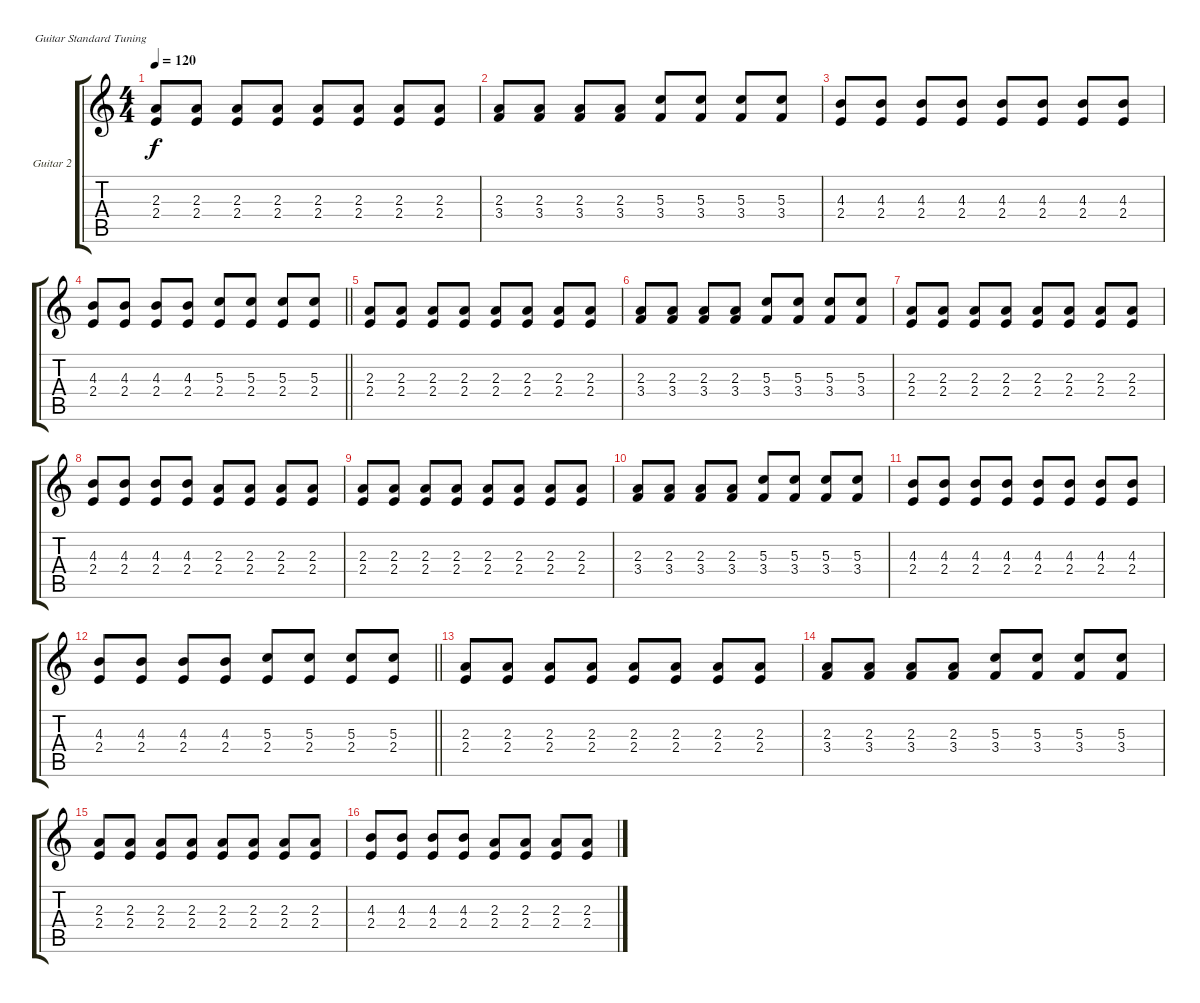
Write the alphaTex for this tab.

\defaultSystemsLayout 4
\bracketExtendMode groupsimilarinstruments
\firstSystemTrackNameOrientation horizontal
\otherSystemsTrackNameOrientation horizontal
\track ("Guitar 2" "Guitar 2") {instrument distortionguitar}
\staff {score tabs}
\tuning (E4 B3 G3 D3 A2 E2)
\ts (4 4)
\tempo 120
\clef g2
\ks c
(2.4 2.3).8{dy f} (2.4 2.3).8 (2.4 2.3).8 (2.4 2.3).8 (2.4 2.3).8 (2.4 2.3).8 (2.4 2.3).8 (2.4 2.3).8 |
(2.3 3.4).8 (2.3 3.4).8 (2.3 3.4).8 (2.3 3.4).8 (5.3 3.4).8 (5.3 3.4).8 (5.3 3.4).8 (5.3 3.4).8 |
(2.4 4.3).8 (2.4 4.3).8 (2.4 4.3).8 (2.4 4.3).8 (2.4 4.3).8 (2.4 4.3).8 (2.4 4.3).8 (2.4 4.3).8 |
\barLineRight lightlight
(2.4 4.3).8 (2.4 4.3).8 (2.4 4.3).8 (2.4 4.3).8 (2.4 5.3).8 (2.4 5.3).8 (2.4 5.3).8 (2.4 5.3).8 |
(2.4 2.3).8 (2.4 2.3).8 (2.4 2.3).8 (2.4 2.3).8 (2.4 2.3).8 (2.4 2.3).8 (2.4 2.3).8 (2.4 2.3).8 |
(2.3 3.4).8 (2.3 3.4).8 (2.3 3.4).8 (2.3 3.4).8 (5.3 3.4).8 (5.3 3.4).8 (5.3 3.4).8 (5.3 3.4).8 |
(2.4 2.3).8 (2.4 2.3).8 (2.4 2.3).8 (2.4 2.3).8 (2.4 2.3).8 (2.4 2.3).8 (2.4 2.3).8 (2.4 2.3).8 |
(2.4 4.3).8 (2.4 4.3).8 (2.4 4.3).8 (2.4 4.3).8 (2.4 2.3).8 (2.4 2.3).8 (2.4 2.3).8 (2.4 2.3).8 |
(2.4 2.3).8 (2.4 2.3).8 (2.4 2.3).8 (2.4 2.3).8 (2.4 2.3).8 (2.4 2.3).8 (2.4 2.3).8 (2.4 2.3).8 |
(2.3 3.4).8 (2.3 3.4).8 (2.3 3.4).8 (2.3 3.4).8 (5.3 3.4).8 (5.3 3.4).8 (5.3 3.4).8 (5.3 3.4).8 |
(2.4 4.3).8 (2.4 4.3).8 (2.4 4.3).8 (2.4 4.3).8 (2.4 4.3).8 (2.4 4.3).8 (2.4 4.3).8 (2.4 4.3).8 |
\barLineRight lightlight
(2.4 4.3).8 (2.4 4.3).8 (2.4 4.3).8 (2.4 4.3).8 (2.4 5.3).8 (2.4 5.3).8 (2.4 5.3).8 (2.4 5.3).8 |
(2.4 2.3).8 (2.4 2.3).8 (2.4 2.3).8 (2.4 2.3).8 (2.4 2.3).8 (2.4 2.3).8 (2.4 2.3).8 (2.4 2.3).8 |
(2.3 3.4).8 (2.3 3.4).8 (2.3 3.4).8 (2.3 3.4).8 (5.3 3.4).8 (5.3 3.4).8 (5.3 3.4).8 (5.3 3.4).8 |
(2.4 2.3).8 (2.4 2.3).8 (2.4 2.3).8 (2.4 2.3).8 (2.4 2.3).8 (2.4 2.3).8 (2.4 2.3).8 (2.4 2.3).8 |
(2.4 4.3).8 (2.4 4.3).8 (2.4 4.3).8 (2.4 4.3).8 (2.4 2.3).8 (2.4 2.3).8 (2.4 2.3).8 (2.4 2.3).8
